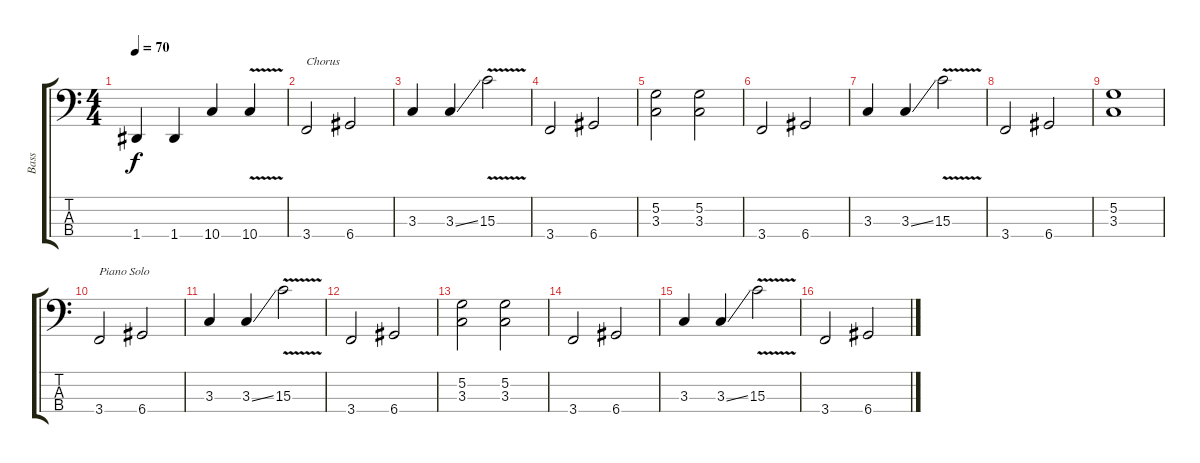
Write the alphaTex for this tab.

\track ("Bass" "Bass") {instrument electricbasspick}
\staff {score tabs}
\tuning (G2 D2 A1 D1) {hide}
\ts (4 4)
\tempo 70
\clef f4
\ks c
1.4.4{dy f} 1.4.4 10.4.4 10.4{v}.4 |
3.4.2{txt "Chorus"} 6.4.2 |
3.3.4 3.3{ss}.4 15.3{v}.2 |
3.4.2 6.4.2 |
(5.2 3.3).2 (5.2 3.3).2 |
3.4.2 6.4.2 |
3.3.4 3.3{ss}.4 15.3{v}.2 |
3.4.2 6.4.2 |
(5.2 3.3).1 |
3.4.2{txt "Piano Solo"} 6.4.2 |
3.3.4 3.3{ss}.4 15.3{v}.2 |
3.4.2 6.4.2 |
(5.2 3.3).2 (5.2 3.3).2 |
3.4.2 6.4.2 |
3.3.4 3.3{ss}.4 15.3{v}.2 |
3.4.2 6.4.2
